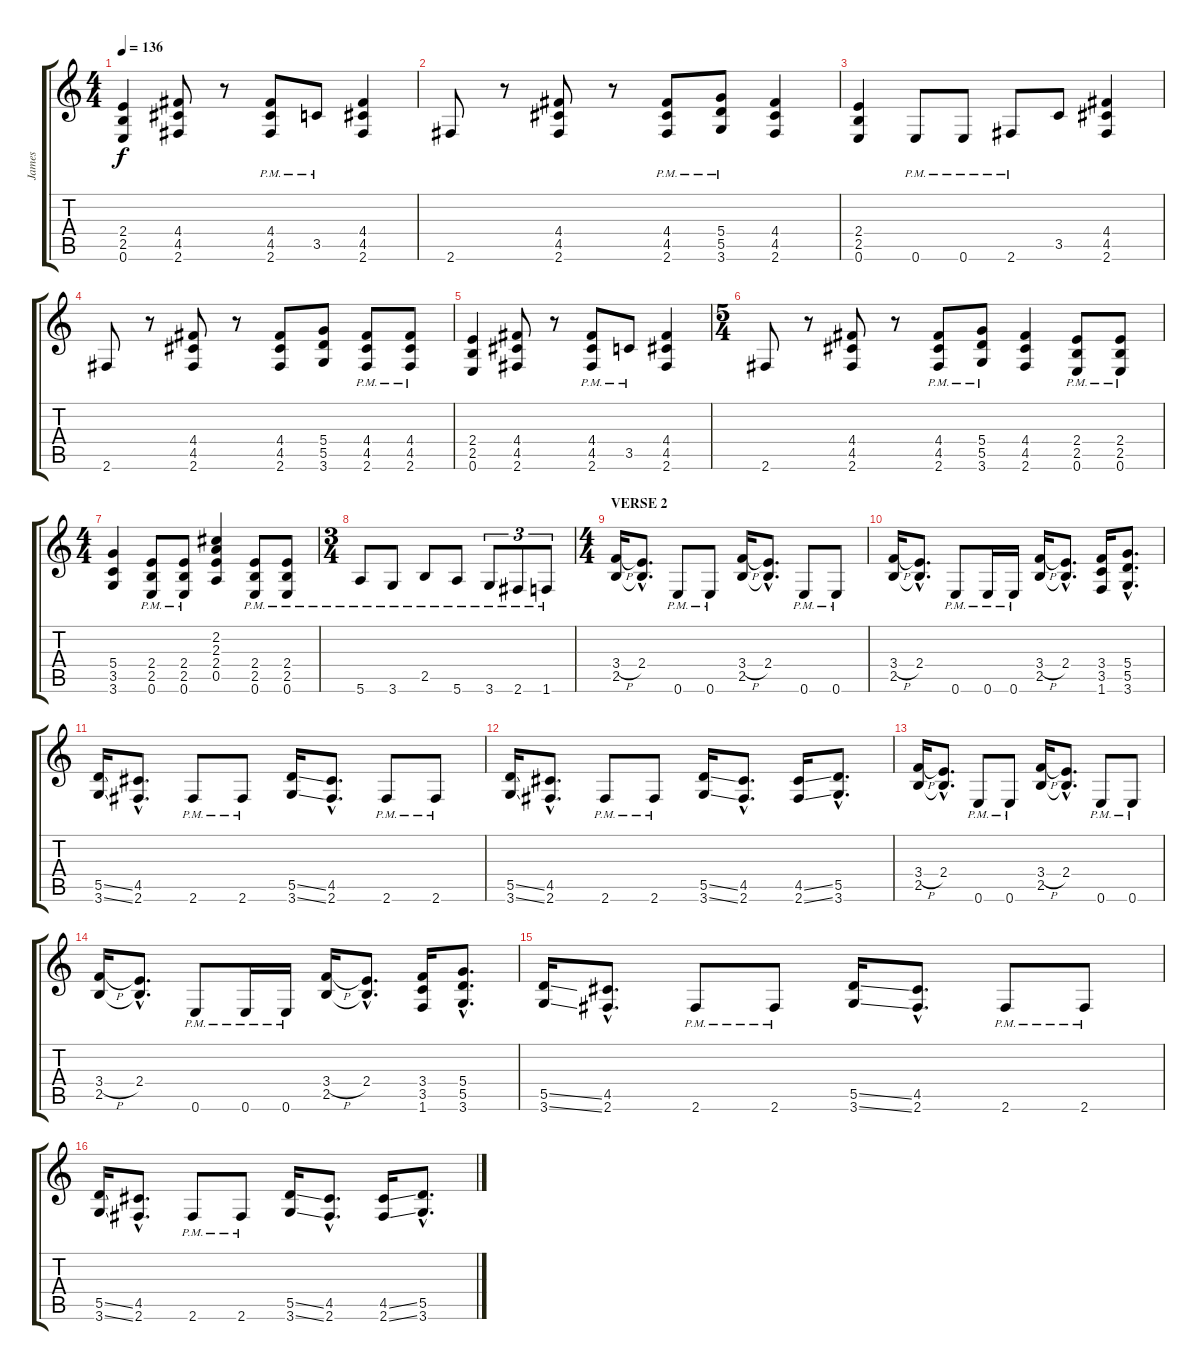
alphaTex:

\track ("James" "James") {instrument distortionguitar}
\staff {score tabs}
\tuning (E4 B3 G3 D3 A2 E2) {hide}
\ts (4 4)
\tempo 136
\clef g2
\ks c
(2.4 2.5 0.6).4{dy f} (4.4 4.5 2.6).8 r.8 (4.4{pm} 4.5{pm} 2.6{pm}).8 3.5{pm}.8 (4.4 4.5 2.6).4 |
2.6.8 r.8 (4.4 4.5 2.6).8 r.8 (4.4{pm} 4.5{pm} 2.6{pm}).8 (5.4{pm} 5.5{pm} 3.6{pm}).8 (4.4 4.5 2.6).4 |
(2.4 2.5 0.6).4 0.6{pm}.8 0.6{pm}.8 2.6{pm}.8 3.5.8 (4.4 4.5 2.6).4 |
2.6.8 r.8 (4.4 4.5 2.6).8 r.8 (4.4 4.5 2.6).8 (5.4 5.5 3.6).8 (4.4{pm} 4.5{pm} 2.6{pm}).8 (4.4{pm} 4.5{pm} 2.6{pm}).8 |
(2.4 2.5 0.6).4 (4.4 4.5 2.6).8 r.8 (4.4{pm} 4.5{pm} 2.6{pm}).8 3.5{pm}.8 (4.4 4.5 2.6).4 |
\ts (5 4)
2.6.8 r.8 (4.4 4.5 2.6).8 r.8 (4.4{pm} 4.5{pm} 2.6{pm}).8 (5.4{pm} 5.5{pm} 3.6{pm}).8 (4.4 4.5 2.6).4 (2.4{pm} 2.5{pm} 0.6{pm}).8 (2.4{pm} 2.5{pm} 0.6{pm}).8 |
\ts (4 4)
(5.4 3.5 3.6).4 (2.4{pm} 2.5{pm} 0.6{pm}).8 (2.4{pm} 2.5{pm} 0.6{pm}).8 (2.2 2.3 2.4 0.5).4 (2.4{pm} 2.5{pm} 0.6{pm}).8 (2.4{pm} 2.5{pm} 0.6{pm}).8 |
\ts (3 4)
5.6{pm}.8 3.6{pm}.8 2.5{pm}.8 5.6{pm}.8 3.6{pm}.8{tu (3 2)} 2.6{pm}.8{tu (3 2)} 1.6{pm}.8{tu (3 2)} |
\ts (4 4)
\section ("" "VERSE 2")
(3.4{h} 2.5).16 (2.4{hac} 2.5{hac t}).8{d} 0.6{pm}.8 0.6{pm}.8 (3.4{h} 2.5).16 (2.4{hac} 2.5{hac t}).8{d} 0.6{pm}.8 0.6{pm}.8 |
(3.4{h} 2.5).16 (2.4{hac} 2.5{hac t}).8{d} 0.6{pm}.8 0.6{pm}.16 0.6{pm}.16 (3.4{h} 2.5).16 (2.4{hac} 2.5{hac t}).8{d} (3.4 3.5 1.6).16 (5.4{hac} 5.5{hac} 3.6{hac}).8{d} |
(5.5{ss} 3.6{ss}).16 (4.5{hac} 2.6{hac}).8{d} 2.6{pm}.8 2.6{pm}.8 (5.5{ss} 3.6{ss}).16 (4.5{hac} 2.6{hac}).8{d} 2.6{pm}.8 2.6{pm}.8 |
(5.5{ss} 3.6{ss}).16 (4.5{hac} 2.6{hac}).8{d} 2.6{pm}.8 2.6{pm}.8 (5.5{ss} 3.6{ss}).16 (4.5{hac} 2.6{hac}).8{d} (4.5{ss} 2.6{ss}).16 (5.5{hac} 3.6{hac}).8{d} |
(3.4{h} 2.5).16 (2.4{hac} 2.5{hac t}).8{d} 0.6{pm}.8 0.6{pm}.8 (3.4{h} 2.5).16 (2.4{hac} 2.5{hac t}).8{d} 0.6{pm}.8 0.6{pm}.8 |
(3.4{h} 2.5).16 (2.4{hac} 2.5{hac t}).8{d} 0.6{pm}.8 0.6{pm}.16 0.6{pm}.16 (3.4{h} 2.5).16 (2.4{hac} 2.5{hac t}).8{d} (3.4 3.5 1.6).16 (5.4{hac} 5.5{hac} 3.6{hac}).8{d} |
(5.5{ss} 3.6{ss}).16 (4.5{hac} 2.6{hac}).8{d} 2.6{pm}.8 2.6{pm}.8 (5.5{ss} 3.6{ss}).16 (4.5{hac} 2.6{hac}).8{d} 2.6{pm}.8 2.6{pm}.8 |
(5.5{ss} 3.6{ss}).16 (4.5{hac} 2.6{hac}).8{d} 2.6{pm}.8 2.6{pm}.8 (5.5{ss} 3.6{ss}).16 (4.5{hac} 2.6{hac}).8{d} (4.5{ss} 2.6{ss}).16 (5.5{hac} 3.6{hac}).8{d}
